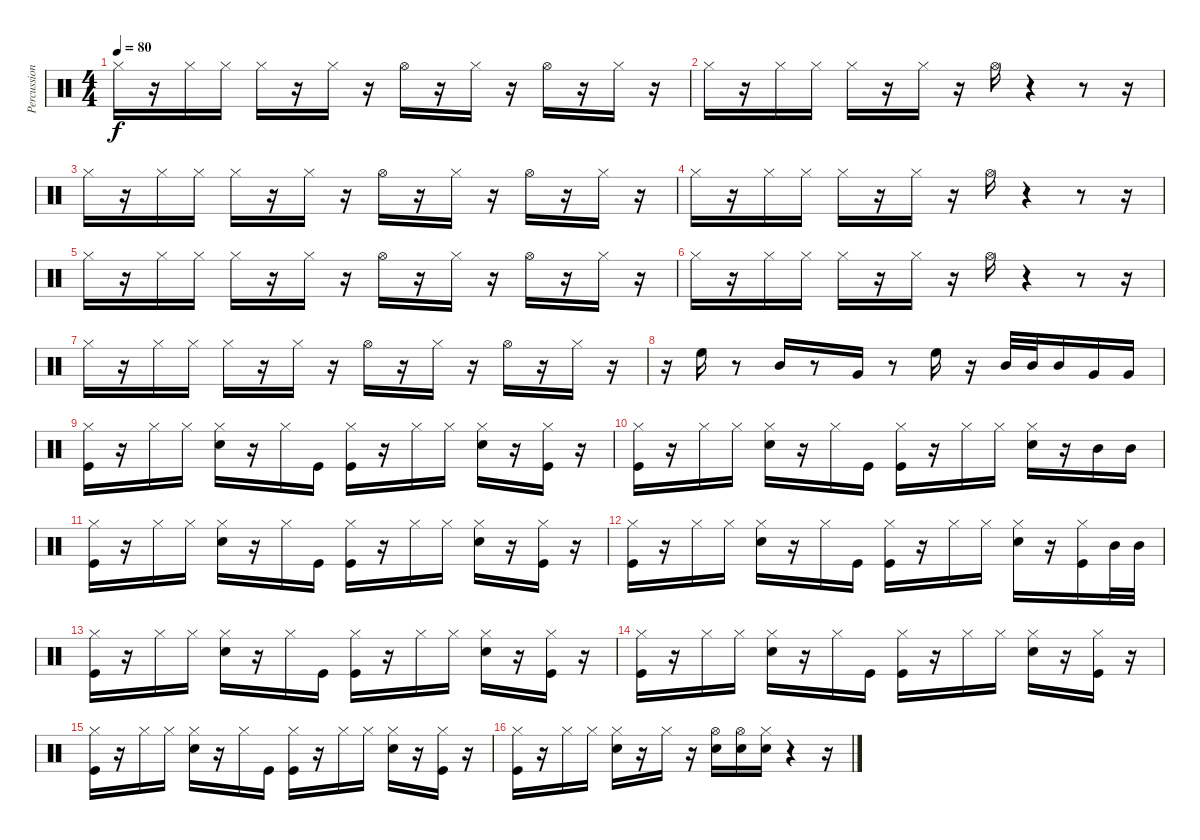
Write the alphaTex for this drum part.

\track ("Percussions" "Percussion") {instrument percussion}
\staff {score}
\articulation defaults
\ts (4 4)
\tempo 80
\clef neutral
\ks c "Hi-Hat (closed)".16{dy f}
r.16 "Hi-Hat (closed)".16 "Hi-Hat (closed)".16 "Hi-Hat (closed)".16 r.16 "Hi-Hat (closed)".16 r.16 "Hi-Hat (open)".16 r.16 "Hi-Hat (closed)".16 r.16 "Hi-Hat (open)".16 r.16 "Hi-Hat (closed)".16 r.16 |
"Hi-Hat (closed)".16 r.16 "Hi-Hat (closed)".16 "Hi-Hat (closed)".16 "Hi-Hat (closed)".16 r.16 "Hi-Hat (closed)".16 r.16 "Hi-Hat (open)".16 r.4 r.8 r.16 |
"Hi-Hat (closed)".16 r.16 "Hi-Hat (closed)".16 "Hi-Hat (closed)".16 "Hi-Hat (closed)".16 r.16 "Hi-Hat (closed)".16 r.16 "Hi-Hat (open)".16 r.16 "Hi-Hat (closed)".16 r.16 "Hi-Hat (open)".16 r.16 "Hi-Hat (closed)".16 r.16 |
"Hi-Hat (closed)".16 r.16 "Hi-Hat (closed)".16 "Hi-Hat (closed)".16 "Hi-Hat (closed)".16 r.16 "Hi-Hat (closed)".16 r.16 "Hi-Hat (open)".16 r.4 r.8 r.16 |
"Hi-Hat (closed)".16 r.16 "Hi-Hat (closed)".16 "Hi-Hat (closed)".16 "Hi-Hat (closed)".16 r.16 "Hi-Hat (closed)".16 r.16 "Hi-Hat (open)".16 r.16 "Hi-Hat (closed)".16 r.16 "Hi-Hat (open)".16 r.16 "Hi-Hat (closed)".16 r.16 |
"Hi-Hat (closed)".16 r.16 "Hi-Hat (closed)".16 "Hi-Hat (closed)".16 "Hi-Hat (closed)".16 r.16 "Hi-Hat (closed)".16 r.16 "Hi-Hat (open)".16 r.4 r.8 r.16 |
"Hi-Hat (closed)".16 r.16 "Hi-Hat (closed)".16 "Hi-Hat (closed)".16 "Hi-Hat (closed)".16 r.16 "Hi-Hat (closed)".16 r.16 "Hi-Hat (open)".16 r.16 "Hi-Hat (closed)".16 r.16 "Hi-Hat (open)".16 r.16 "Hi-Hat (closed)".16 r.16 |
r.16 "High Floor Tom (hit)".16 r.8 "Mid Tom (hit)".16 r.8 "Very Low Tom (hit)".16 r.8 "High Floor Tom (hit)".16 r.16 "Mid Tom (hit)".32 "Mid Tom (hit)".32 "Mid Tom (hit)".16 "Very Low Tom (hit)".16 "Very Low Tom (hit)".16 |
("Kick (hit)" "Hi-Hat (closed)").16 r.16 "Hi-Hat (closed)".16 "Hi-Hat (closed)".16 ("Snare (hit) 2" "Hi-Hat (closed)").16 r.16 "Hi-Hat (closed)".16 "Kick (hit)".16 ("Kick (hit)" "Hi-Hat (closed)").16 r.16 "Hi-Hat (closed)".16 "Hi-Hat (closed)".16 ("Snare (hit) 2" "Hi-Hat (closed)").16 r.16 ("Kick (hit)" "Hi-Hat (closed)").16 r.16 |
("Kick (hit)" "Hi-Hat (closed)").16 r.16 "Hi-Hat (closed)".16 "Hi-Hat (closed)".16 ("Snare (hit) 2" "Hi-Hat (closed)").16 r.16 "Hi-Hat (closed)".16 "Kick (hit)".16 ("Kick (hit)" "Hi-Hat (closed)").16 r.16 "Hi-Hat (closed)".16 "Hi-Hat (closed)".16 ("Snare (hit) 2" "Hi-Hat (closed)").16 r.16 "Mid Tom (hit)".16 "Mid Tom (hit)".16 |
("Kick (hit)" "Hi-Hat (closed)").16 r.16 "Hi-Hat (closed)".16 "Hi-Hat (closed)".16 ("Snare (hit) 2" "Hi-Hat (closed)").16 r.16 "Hi-Hat (closed)".16 "Kick (hit)".16 ("Kick (hit)" "Hi-Hat (closed)").16 r.16 "Hi-Hat (closed)".16 "Hi-Hat (closed)".16 ("Snare (hit) 2" "Hi-Hat (closed)").16 r.16 ("Kick (hit)" "Hi-Hat (closed)").16 r.16 |
("Kick (hit)" "Hi-Hat (closed)").16 r.16 "Hi-Hat (closed)".16 "Hi-Hat (closed)".16 ("Snare (hit) 2" "Hi-Hat (closed)").16 r.16 "Hi-Hat (closed)".16 "Kick (hit)".16 ("Kick (hit)" "Hi-Hat (closed)").16 r.16 "Hi-Hat (closed)".16 "Hi-Hat (closed)".16 ("Snare (hit) 2" "Hi-Hat (closed)").16 r.16 ("Kick (hit)" "Hi-Hat (closed)").16 "Mid Tom (hit)".32 "Mid Tom (hit)".32 |
("Kick (hit)" "Hi-Hat (closed)").16 r.16 "Hi-Hat (closed)".16 "Hi-Hat (closed)".16 ("Snare (hit) 2" "Hi-Hat (closed)").16 r.16 "Hi-Hat (closed)".16 "Kick (hit)".16 ("Kick (hit)" "Hi-Hat (closed)").16 r.16 "Hi-Hat (closed)".16 "Hi-Hat (closed)".16 ("Snare (hit) 2" "Hi-Hat (closed)").16 r.16 ("Kick (hit)" "Hi-Hat (closed)").16 r.16 |
("Kick (hit)" "Hi-Hat (closed)").16 r.16 "Hi-Hat (closed)".16 "Hi-Hat (closed)".16 ("Snare (hit) 2" "Hi-Hat (closed)").16 r.16 "Hi-Hat (closed)".16 "Kick (hit)".16 ("Kick (hit)" "Hi-Hat (closed)").16 r.16 "Hi-Hat (closed)".16 "Hi-Hat (closed)".16 ("Snare (hit) 2" "Hi-Hat (closed)").16 r.16 ("Kick (hit)" "Hi-Hat (closed)").16 r.16 |
("Kick (hit)" "Hi-Hat (closed)").16 r.16 "Hi-Hat (closed)".16 "Hi-Hat (closed)".16 ("Snare (hit) 2" "Hi-Hat (closed)").16 r.16 "Hi-Hat (closed)".16 "Kick (hit)".16 ("Kick (hit)" "Hi-Hat (closed)").16 r.16 "Hi-Hat (closed)".16 "Hi-Hat (closed)".16 ("Snare (hit) 2" "Hi-Hat (closed)").16 r.16 ("Kick (hit)" "Hi-Hat (closed)").16 r.16 |
("Kick (hit)" "Hi-Hat (closed)").16 r.16 "Hi-Hat (closed)".16 "Hi-Hat (closed)".16 ("Snare (hit) 2" "Hi-Hat (closed)").16 r.16 "Hi-Hat (closed)".16 r.16 ("Hi-Hat (open)" "Snare (hit) 2").16 ("Hi-Hat (open)" "Snare (hit) 2").16 ("Hi-Hat (closed)" "Snare (hit) 2").16 r.4 r.16
